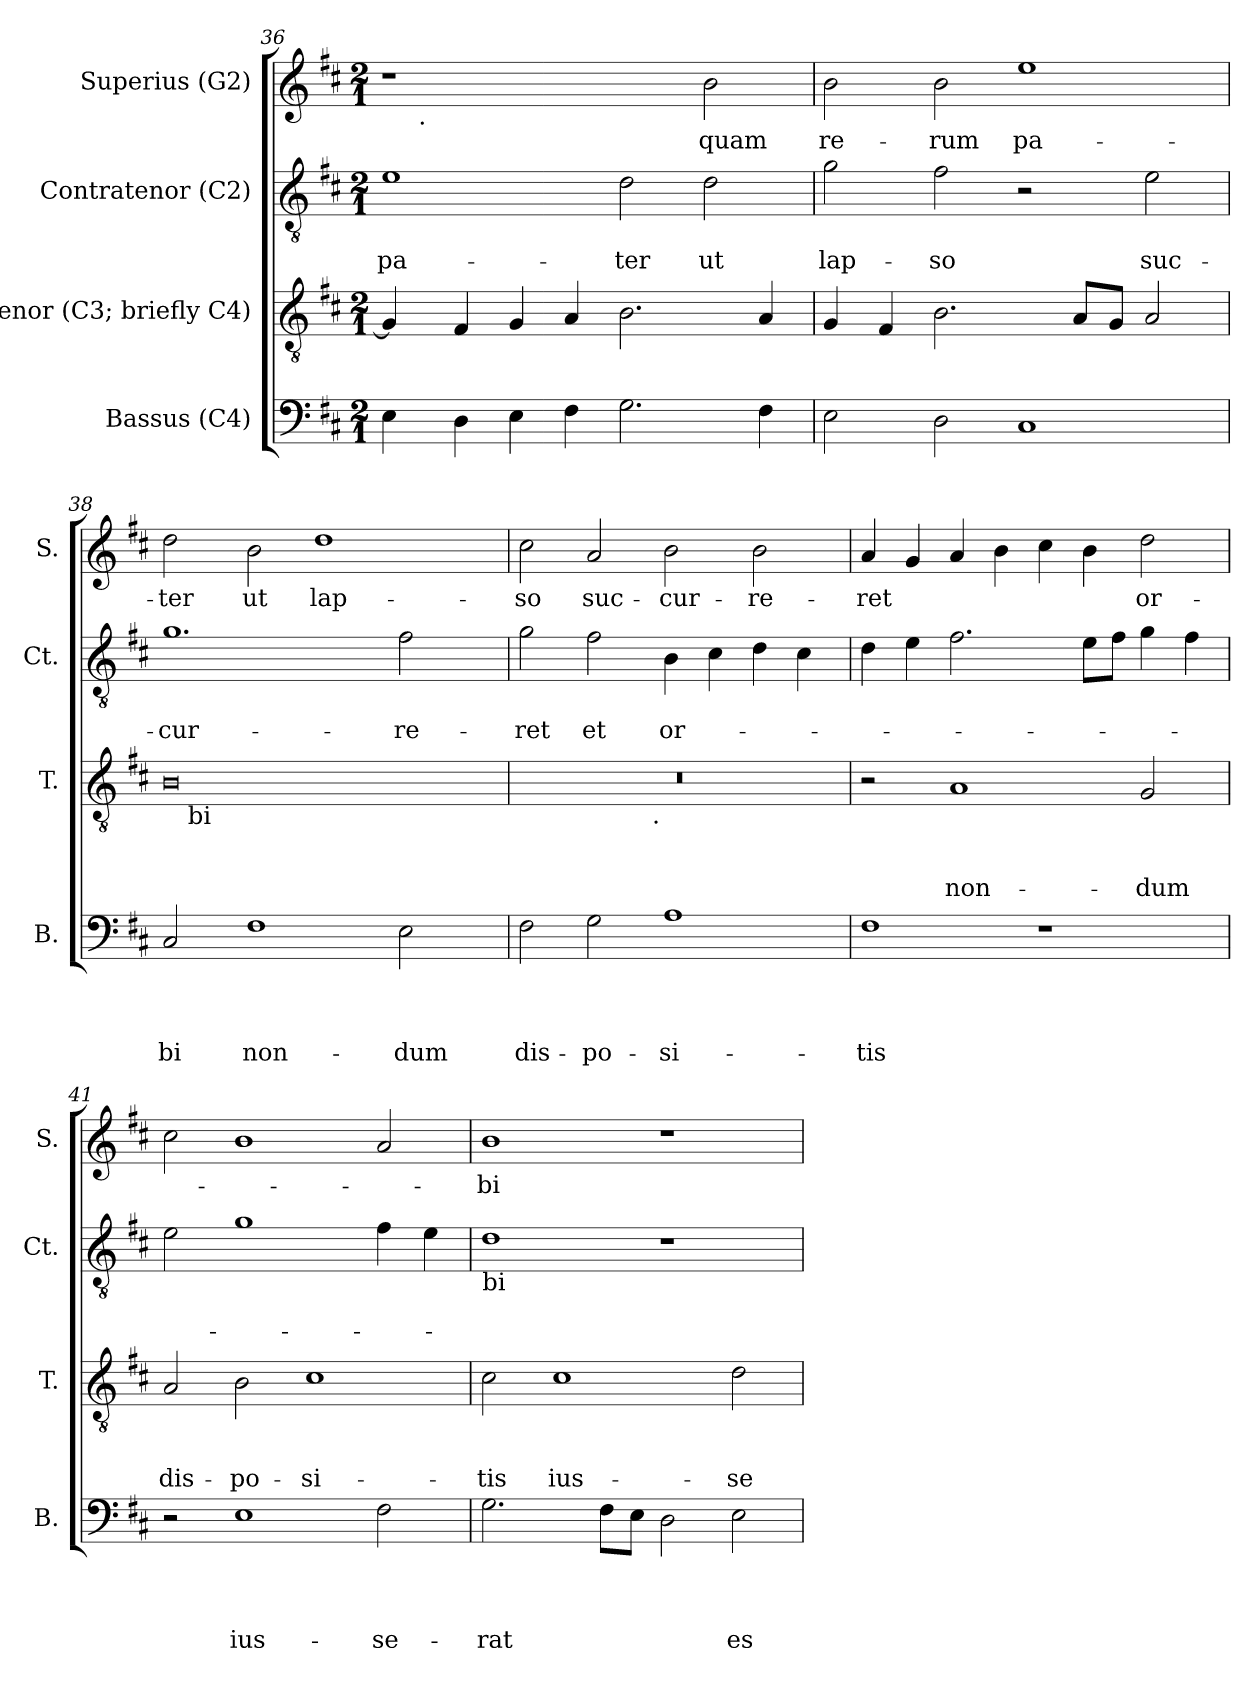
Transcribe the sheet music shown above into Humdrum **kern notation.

**kern	**text	**text	**text	**text	**kern	**text	**text	**text	**kern	**text	**text	**kern	**text
*part4	*part4	*part4	*part4	*part4	*part3	*part3	*part3	*part3	*part2	*part2	*part2	*part1	*part1
*staff4	*staff4	*staff4	*staff4	*staff4	*staff3	*staff3	*staff3	*staff3	*staff2	*staff2	*staff2	*staff1	*staff1
*I"Bassus (C4)	*	*	*	*	*I"Tenor (C3; briefly C4)	*	*	*	*I"Contratenor (C2)	*	*	*I"Superius (G2)	*
*I'B.	*	*	*	*	*I'T.	*	*	*	*I'Ct.	*	*	*I'S.	*
!!LO:PB:g=z
*clefF4	*	*	*	*	*clefGv2	*	*	*	*clefGv2	*	*	*clefG2	*
*k[f#c#]	*	*	*	*	*k[f#c#]	*	*	*	*k[f#c#]	*	*	*k[f#c#]	*
*D:	*	*	*	*	*D:	*	*	*	*D:	*	*	*D:	*
*M2/1	*	*	*	*	*M2/1	*	*	*	*M2/1	*	*	*M2/1	*
=36	=36	=36	=36	=36	=36	=36	=36	=36	=36	=36	=36	=36	=36
!	!	!	!	!	!	!	!	!	!	!	!LO:LY:b	!	!
*	*	*	*	*	*	*	*	*	*	*	*	*^	*
4E\	.	.	.	.	4G/]	.	.	.	1e	.	pa-	1r	8ryy	.
!	!	!	!	!	!	!	!	!	!	!	!	!	!LO:TX:b:t=.	!
.	.	.	.	.	.	.	.	.	.	.	.	.	1...ryy	.
4D\	.	.	.	.	4F#/	.	.	.	.	.	.	.	.	.
4E\	.	.	.	.	4G/	.	.	.	.	.	.	.	.	.
4F#\	.	.	.	.	4A/	.	.	.	.	.	.	.	.	.
!	!	!	!	!	!	!	!	!	!	!	!LO:LY:b	!	!	!
2.G\	.	.	.	.	2.B\	.	.	.	2d\	.	-ter	2ryy	.	.
!	!	!	!	!	!	!	!	!	!	!	!LO:LY:b	!	!	!LO:LY:b
.	.	.	.	.	.	.	.	.	2d\	.	ut	2b\	.	quam
4F#\	.	.	.	.	4A/	.	.	.	.	.	.	.	.	.
=37	=37	=37	=37	=37	=37	=37	=37	=37	=37	=37	=37	=37	=37	=37
!	!	!	!	!	!	!	!	!	!	!	!LO:LY:b	!	!	!LO:LY:b
*	*	*	*	*	*	*	*	*	*	*	*	*v	*v	*
2E\	.	.	.	.	4G/	.	.	.	2g\	.	lap-	2b\	re-
.	.	.	.	.	4F#/	.	.	.	.	.	.	.	.
!	!	!	!	!	!	!	!	!	!	!	!LO:LY:b	!	!LO:LY:b
2D\	.	.	.	.	2.B\	.	.	.	2f#\	.	-so	2b\	-rum
!	!	!	!	!	!	!	!	!	!	!	!	!	!LO:LY:b
1C#	.	.	.	.	.	.	.	.	2r	.	.	1ee	pa-
.	.	.	.	.	8A/L	.	.	.	.	.	.	.	.
.	.	.	.	.	8G/J	.	.	.	.	.	.	.	.
!	!	!	!	!	!	!	!	!	!	!	!LO:LY:b	!	!
.	.	.	.	.	2A/	.	.	.	2e\	.	suc-	.	.
=38	=38	=38	=38	=38	=38	=38	=38	=38	=38	=38	=38	=38	=38
!	!	!	!	!LO:LY:b	!	!	!	!	!	!	!LO:LY:b	!	!LO:LY:b
*	*	*	*	*	*^	*	*	*	*	*	*	*	*
2C#/	.	.	.	-bi	0B	16.ryy	.	.	.	1.g	.	-cur-	2dd\	-ter
!	!	!	!	!	!	!LO:TX:b:t=bi	!	!	!	!	!	!	!	!
.	.	.	.	.	.	1ryy	.	.	.	.	.	.	.	.
!	!	!	!	!LO:LY:b	!	!	!	!	!	!	!	!	!	!LO:LY:b
1F#	.	.	.	non-	.	.	.	.	.	.	.	.	2b\	ut
!	!	!	!	!	!	!	!	!	!	!	!	!	!	!LO:LY:b
.	.	.	.	.	.	.	.	.	.	.	.	.	1dd	lap-
.	.	.	.	.	.	2ryy	.	.	.	.	.	.	.	.
!	!	!	!	!LO:LY:b	!	!	!	!	!	!	!	!LO:LY:b	!	!
2E\	.	.	.	-dum	.	.	.	.	.	2f#\	.	-re-	.	.
.	.	.	.	.	.	4ryy	.	.	.	.	.	.	.	.
.	.	.	.	.	.	8ryy	.	.	.	.	.	.	.	.
.	.	.	.	.	.	32ryy	.	.	.	.	.	.	.	.
=39	=39	=39	=39	=39	=39	=39	=39	=39	=39	=39	=39	=39	=39	=39
!	!	!	!	!LO:LY:b	!	!	!	!	!	!	!	!LO:LY:b	!	!LO:LY:b
2F#\	.	.	.	dis-	0r	2ryy	.	.	.	2g\	.	-ret	2cc#\	-so
!	!	!	!	!LO:LY:b	!	!	!	!	!	!	!	!LO:LY:b	!	!LO:LY:b
2G\	.	.	.	-po-	.	4...ryy	.	.	.	2f#\	.	et	2a/	suc-
!	!	!	!	!	!	!LO:TX:b:t=.	!	!	!	!	!	!	!	!
.	.	.	.	.	.	1ryy	.	.	.	.	.	.	.	.
!	!	!	!	!LO:LY:b	!	!	!	!	!	!	!	!LO:LY:b	!	!LO:LY:b
1A	.	.	.	-si-	.	.	.	.	.	4B\	.	or-	2b\	-cur-
.	.	.	.	.	.	.	.	.	.	4c#\	.	.	.	.
!	!	!	!	!	!	!	!	!	!	!	!	!	!	!LO:LY:b
.	.	.	.	.	.	.	.	.	.	4d\	.	.	2b\	-re-
.	.	.	.	.	.	.	.	.	.	4c#\	.	.	.	.
.	.	.	.	.	.	32ryy	.	.	.	.	.	.	.	.
!!LO:LB:g=z
=40	=40	=40	=40	=40	=40	=40	=40	=40	=40	=40	=40	=40	=40	=40
!	!	!	!	!LO:LY:b	!	!	!	!	!	!	!	!	!	!LO:LY:b
*	*	*	*	*	*v	*v	*	*	*	*	*	*	*	*
1F#	.	.	.	-tis	2r	.	.	.	4d\	.	.	4a/	-ret
.	.	.	.	.	.	.	.	.	4e\	.	.	4g/	.
!	!	!	!	!	!	!	!	!LO:LY:b	!	!	!	!	!
.	.	.	.	.	1A	.	.	-non-	2.f#\	.	.	4a/	.
.	.	.	.	.	.	.	.	.	.	.	.	4b\	.
1r	.	.	.	.	.	.	.	.	.	.	.	4cc#\	.
.	.	.	.	.	.	.	.	.	8e\L	.	.	4b\	.
.	.	.	.	.	.	.	.	.	8f#\J	.	.	.	.
!	!	!	!	!	!	!	!	!LO:LY:b	!	!	!	!	!LO:LY:b
.	.	.	.	.	2G/	.	.	-dum	4g\	.	.	2dd\	or-
.	.	.	.	.	.	.	.	.	4f#\	.	.	.	.
=41	=41	=41	=41	=41	=41	=41	=41	=41	=41	=41	=41	=41	=41
!	!	!	!	!	!	!	!	!LO:LY:b	!	!	!	!	!
2r	.	.	.	.	2A/	.	.	dis-	2e\	.	.	2cc#\	.
!	!	!	!	!LO:LY:b	!	!	!	!LO:LY:b	!	!	!	!	!
1E	.	.	.	ius-	2B\	.	.	-po-	1g	.	.	1b	.
!	!	!	!	!	!	!	!	!LO:LY:b	!	!	!	!	!
.	.	.	.	.	1c#	.	.	-si-	.	.	.	.	.
!	!	!	!	!LO:LY:b	!	!	!	!	!	!	!	!	!
2F#\	.	.	.	-se-	.	.	.	.	4f#\	.	.	2a/	.
.	.	.	.	.	.	.	.	.	4e\	.	.	.	.
=42	=42	=42	=42	=42	=42	=42	=42	=42	=42	=42	=42	=42	=42
!	!	!	!	!	!	!	!	!	!LO:TX:b:t=bi	!	!	!	!
!	!	!	!	!LO:LY:b	!	!	!	!LO:LY:b	!	!	!	!	!LO:LY:b
2.G\	.	.	.	-rat	2c#\	.	.	-tis	1d	.	.	1b	-bi
!	!	!	!	!	!	!	!	!LO:LY:b	!	!	!	!	!
.	.	.	.	.	1c#	.	.	ius-	.	.	.	.	.
8F#\L	.	.	.	.	.	.	.	.	.	.	.	.	.
8E\J	.	.	.	.	.	.	.	.	.	.	.	.	.
2D\	.	.	.	.	.	.	.	.	1r	.	.	1r	.
!	!	!	!	!LO:LY:b	!	!	!	!LO:LY:b	!	!	!	!	!
2E\	.	.	.	es-	2d\	.	.	-se-	.	.	.	.	.
=	=	=	=	=	=	=	=	=	=	=	=	=	=
*-	*-	*-	*-	*-	*-	*-	*-	*-	*-	*-	*-	*-	*-
